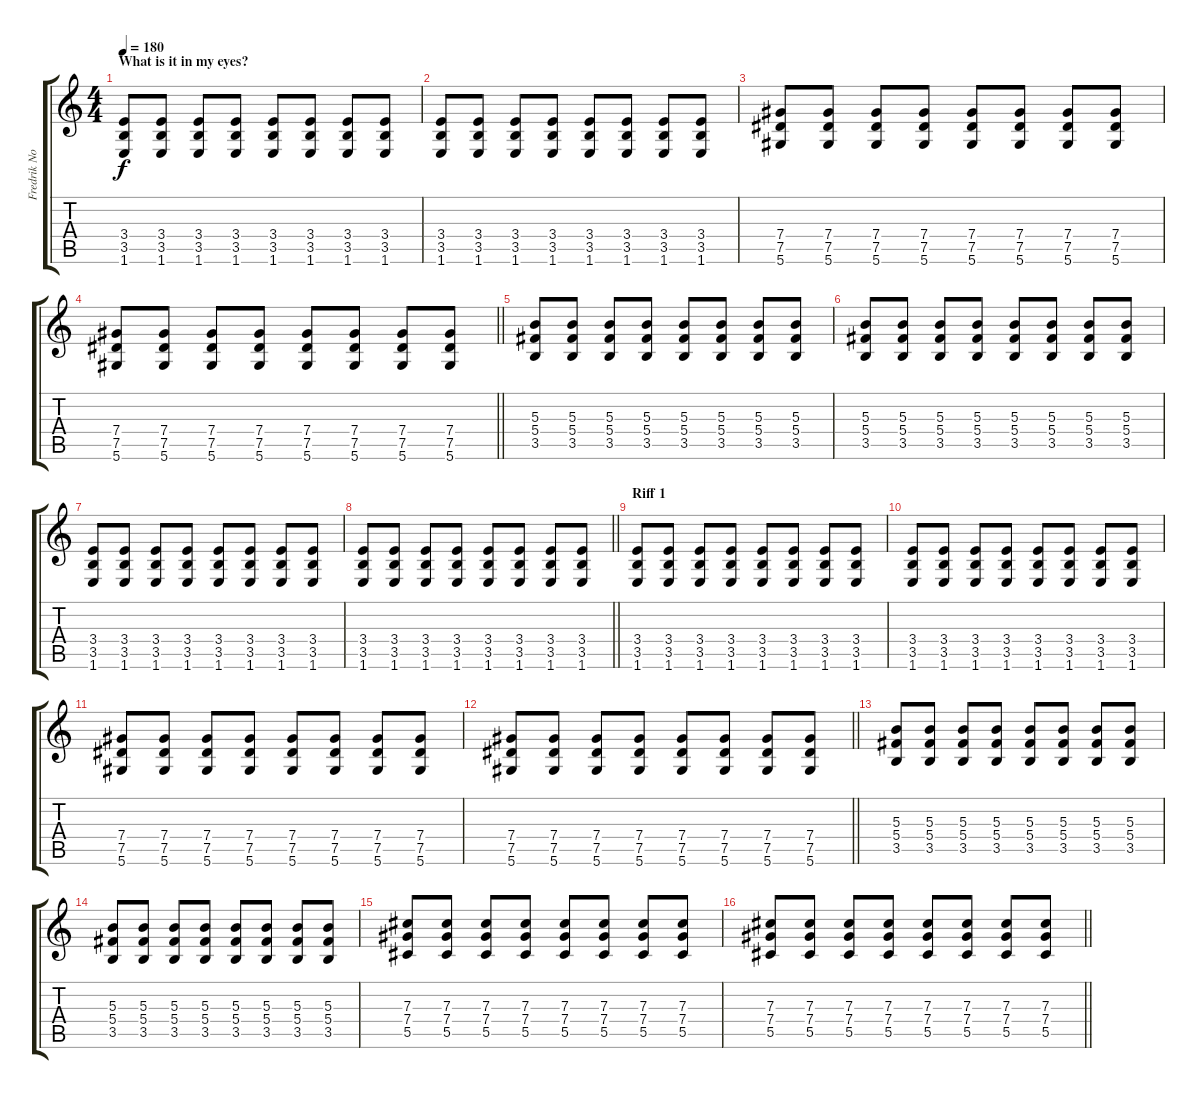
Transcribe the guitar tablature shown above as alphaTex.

\track ("Fredrik Norrman" "Fredrik No") {instrument overdrivenguitar}
\staff {score tabs}
\tuning (Eb4 Bb3 Gb3 Db3 Ab2 Eb2) {hide}
\ts (4 4)
\section ("" "What is it in my eyes?")
\tempo 180
\clef g2
\ks c
(3.4 3.5 1.6).8{dy f} (3.4 3.5 1.6).8 (3.4 3.5 1.6).8 (3.4 3.5 1.6).8 (3.4 3.5 1.6).8 (3.4 3.5 1.6).8 (3.4 3.5 1.6).8 (3.4 3.5 1.6).8 |
(3.4 3.5 1.6).8 (3.4 3.5 1.6).8 (3.4 3.5 1.6).8 (3.4 3.5 1.6).8 (3.4 3.5 1.6).8 (3.4 3.5 1.6).8 (3.4 3.5 1.6).8 (3.4 3.5 1.6).8 |
(7.4 7.5 5.6).8 (7.4 7.5 5.6).8 (7.4 7.5 5.6).8 (7.4 7.5 5.6).8 (7.4 7.5 5.6).8 (7.4 7.5 5.6).8 (7.4 7.5 5.6).8 (7.4 7.5 5.6).8 |
\barLineRight lightlight
(7.4 7.5 5.6).8 (7.4 7.5 5.6).8 (7.4 7.5 5.6).8 (7.4 7.5 5.6).8 (7.4 7.5 5.6).8 (7.4 7.5 5.6).8 (7.4 7.5 5.6).8 (7.4 7.5 5.6).8 |
(5.3 5.4 3.5).8 (5.3 5.4 3.5).8 (5.3 5.4 3.5).8 (5.3 5.4 3.5).8 (5.3 5.4 3.5).8 (5.3 5.4 3.5).8 (5.3 5.4 3.5).8 (5.3 5.4 3.5).8 |
(5.3 5.4 3.5).8 (5.3 5.4 3.5).8 (5.3 5.4 3.5).8 (5.3 5.4 3.5).8 (5.3 5.4 3.5).8 (5.3 5.4 3.5).8 (5.3 5.4 3.5).8 (5.3 5.4 3.5).8 |
(3.4 3.5 1.6).8 (3.4 3.5 1.6).8 (3.4 3.5 1.6).8 (3.4 3.5 1.6).8 (3.4 3.5 1.6).8 (3.4 3.5 1.6).8 (3.4 3.5 1.6).8 (3.4 3.5 1.6).8 |
\barLineRight lightlight
(3.4 3.5 1.6).8 (3.4 3.5 1.6).8 (3.4 3.5 1.6).8 (3.4 3.5 1.6).8 (3.4 3.5 1.6).8 (3.4 3.5 1.6).8 (3.4 3.5 1.6).8 (3.4 3.5 1.6).8 |
\section ("" "Riff 1")
(3.4 3.5 1.6).8 (3.4 3.5 1.6).8 (3.4 3.5 1.6).8 (3.4 3.5 1.6).8 (3.4 3.5 1.6).8 (3.4 3.5 1.6).8 (3.4 3.5 1.6).8 (3.4 3.5 1.6).8 |
(3.4 3.5 1.6).8 (3.4 3.5 1.6).8 (3.4 3.5 1.6).8 (3.4 3.5 1.6).8 (3.4 3.5 1.6).8 (3.4 3.5 1.6).8 (3.4 3.5 1.6).8 (3.4 3.5 1.6).8 |
(7.4 7.5 5.6).8 (7.4 7.5 5.6).8 (7.4 7.5 5.6).8 (7.4 7.5 5.6).8 (7.4 7.5 5.6).8 (7.4 7.5 5.6).8 (7.4 7.5 5.6).8 (7.4 7.5 5.6).8 |
\barLineRight lightlight
(7.4 7.5 5.6).8 (7.4 7.5 5.6).8 (7.4 7.5 5.6).8 (7.4 7.5 5.6).8 (7.4 7.5 5.6).8 (7.4 7.5 5.6).8 (7.4 7.5 5.6).8 (7.4 7.5 5.6).8 |
(5.3 5.4 3.5).8 (5.3 5.4 3.5).8 (5.3 5.4 3.5).8 (5.3 5.4 3.5).8 (5.3 5.4 3.5).8 (5.3 5.4 3.5).8 (5.3 5.4 3.5).8 (5.3 5.4 3.5).8 |
(5.3 5.4 3.5).8 (5.3 5.4 3.5).8 (5.3 5.4 3.5).8 (5.3 5.4 3.5).8 (5.3 5.4 3.5).8 (5.3 5.4 3.5).8 (5.3 5.4 3.5).8 (5.3 5.4 3.5).8 |
(7.3 7.4 5.5).8 (7.3 7.4 5.5).8 (7.3 7.4 5.5).8 (7.3 7.4 5.5).8 (7.3 7.4 5.5).8 (7.3 7.4 5.5).8 (7.3 7.4 5.5).8 (7.3 7.4 5.5).8 |
\barLineRight lightlight
(7.3 7.4 5.5).8 (7.3 7.4 5.5).8 (7.3 7.4 5.5).8 (7.3 7.4 5.5).8 (7.3 7.4 5.5).8 (7.3 7.4 5.5).8 (7.3 7.4 5.5).8 (7.3 7.4 5.5).8
